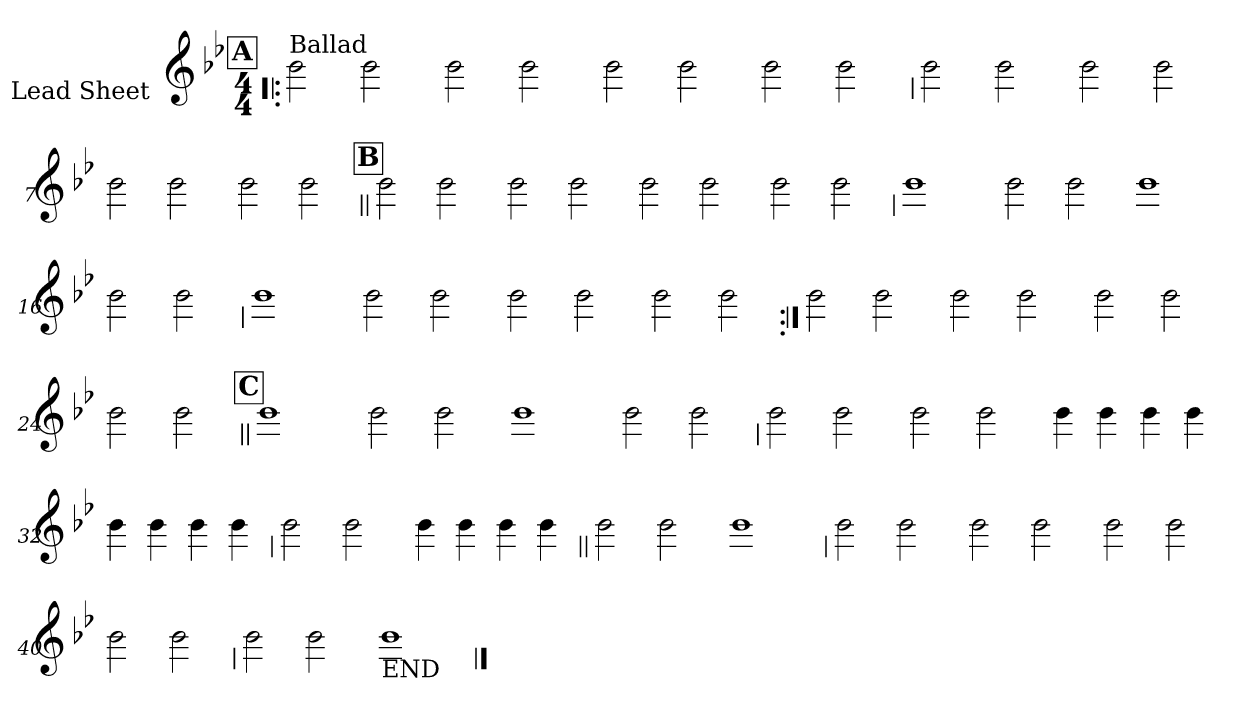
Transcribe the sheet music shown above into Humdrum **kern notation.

**kern
*part1
*staff1
*I"Lead Sheet
*stria0
*clefG2
*k[b-e-]
*B-:
*M4/4
!!LO:REH:place=s1:a:t=A
=1!|:
!LO:TX:a:t=Ballad
2b-
2b-
=2-
2b-
2b-
=3-
2b-
2b-
=4-
2b-
2b-
!!LO:LB:g=z
=5
2b-
2b-
=6-
2b-
2b-
=7-
2b-
2b-
=8-
2b-
2b-
!!LO:LB:g=z
!!LO:REH:place=s1:a:t=B
=9||
2b-
2b-
=10-
2b-
2b-
=11-
2b-
2b-
=12-
2b-
2b-
!!LO:LB:g=z
=13
1b-
=14-
2b-
2b-
=15-
1b-
=16-
2b-
2b-
!!LO:LB:g=z
=17
1b-
=18-
2b-
2b-
=19-
2b-
2b-
=20-
2b-
2b-
!!LO:LB:g=z
=21:|!
2b-
2b-
=22-
2b-
2b-
=23-
2b-
2b-
=24-
2b-
2b-
!!LO:LB:g=z
!!LO:REH:place=s1:a:t=C
=25||
1b-
=26-
2b-
2b-
=27-
1b-
=28-
2b-
2b-
!!LO:LB:g=z
=29
2b-
2b-
=30-
2b-
2b-
=31-
4b-
4b-
4b-
4b-
=32-
4b-
4b-
4b-
4b-
!!LO:LB:g=z
=33
2b-
2b-
=34-
4b-
4b-
4b-
4b-
=35||
2b-
2b-
=36-
1b-
!!LO:LB:g=z
=37
2b-
2b-
=38-
2b-
2b-
=39-
2b-
2b-
=40-
2b-
2b-
!!LO:LB:g=z
=41
2b-
2b-
=42-
!LO:TX:b:t=END
1b-
==
*-
